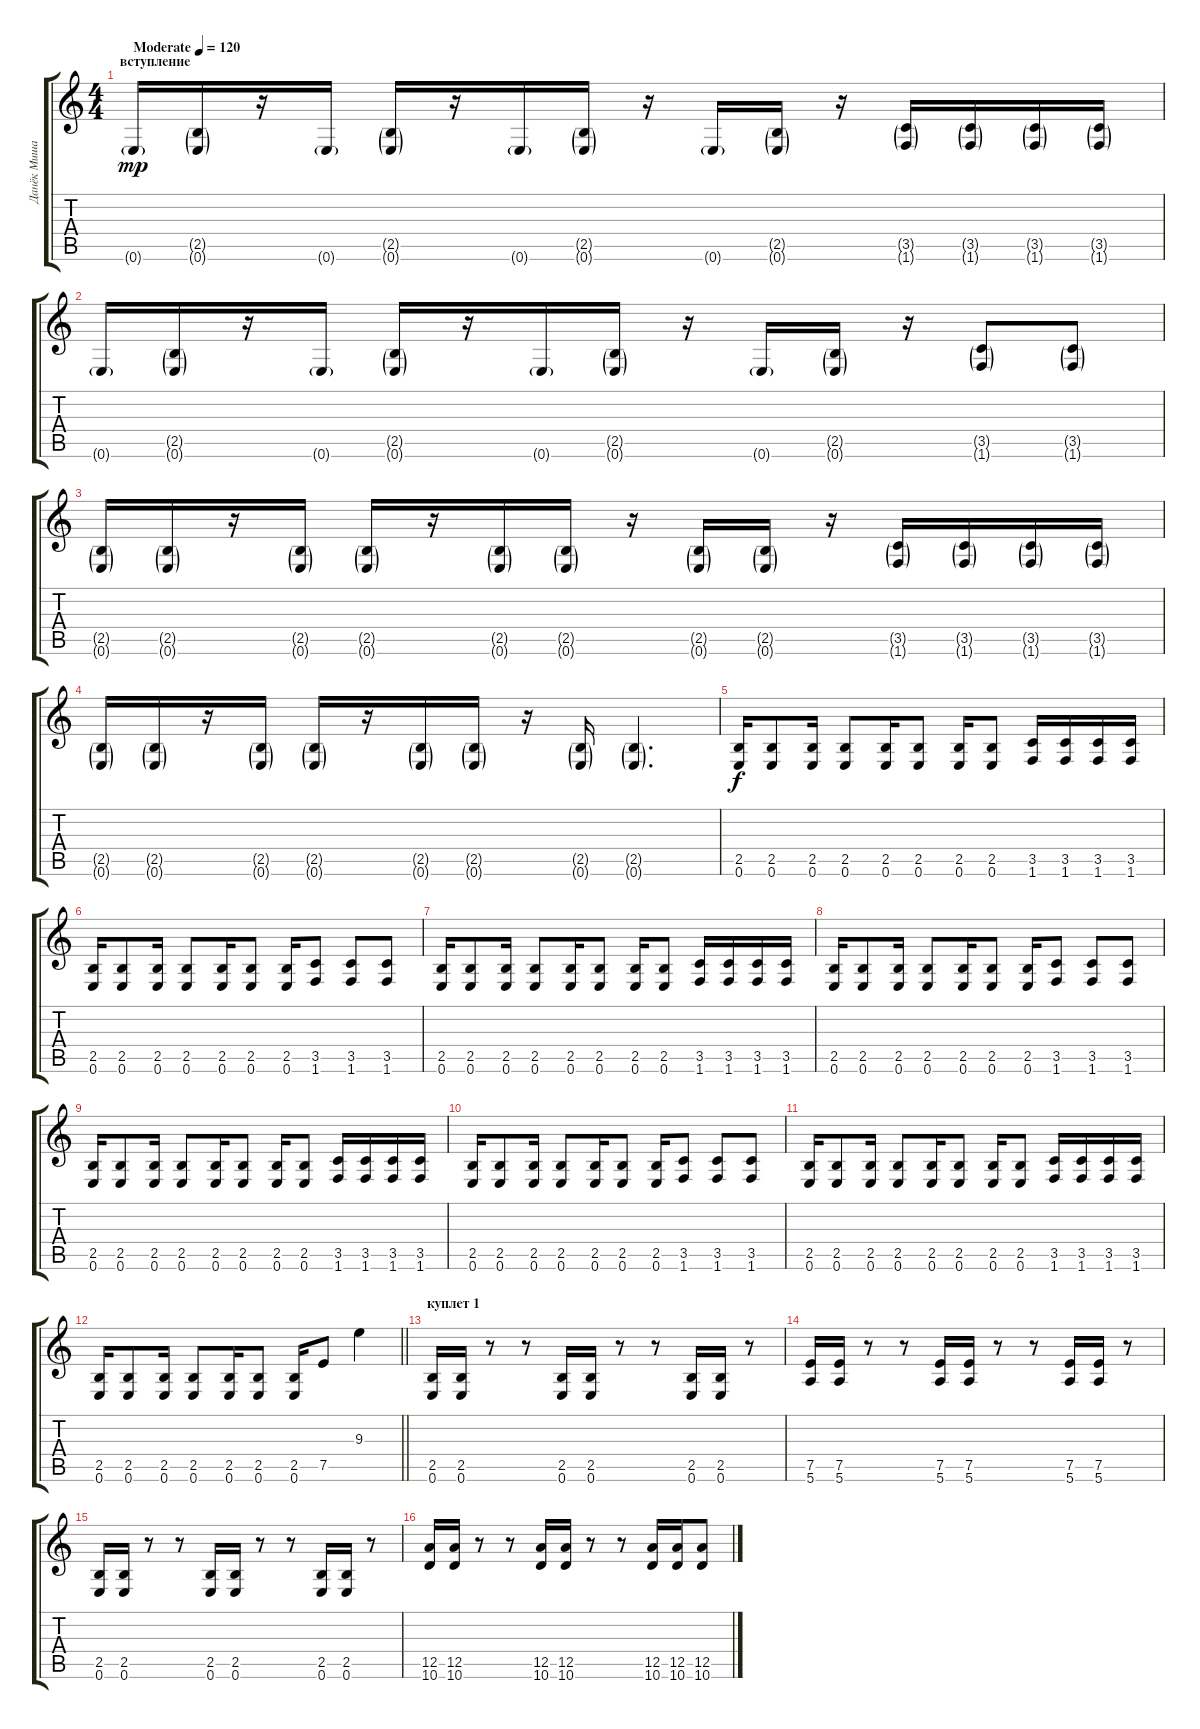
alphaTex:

\track ("Данёк Мишанин" "Данёк Миша") {instrument distortionguitar}
\staff {score tabs}
\tuning (E4 B3 G3 D3 A2 E2) {hide}
\ts (4 4)
\section ("" "вступление")
\tempo (120 "Moderate")
\clef g2
\ks c
0.6{g}.16{dy mp instrument distortionguitar} (2.5{g} 0.6{g}).16 r.16 0.6{g}.16 (2.5{g} 0.6{g}).16 r.16 0.6{g}.16 (2.5{g} 0.6{g}).16 r.16 0.6{g}.16 (2.5{g} 0.6{g}).16 r.16 (3.5{g} 1.6{g}).16 (3.5{g} 1.6{g}).16 (3.5{g} 1.6{g}).16 (3.5{g} 1.6{g}).16 |
0.6{g}.16 (2.5{g} 0.6{g}).16 r.16 0.6{g}.16 (2.5{g} 0.6{g}).16 r.16 0.6{g}.16 (2.5{g} 0.6{g}).16 r.16 0.6{g}.16 (2.5{g} 0.6{g}).16 r.16 (3.5{g} 1.6{g}).8 (3.5{g} 1.6{g}).8 |
(2.5{g} 0.6{g}).16 (2.5{g} 0.6{g}).16 r.16 (2.5{g} 0.6{g}).16 (2.5{g} 0.6{g}).16 r.16 (2.5{g} 0.6{g}).16 (2.5{g} 0.6{g}).16 r.16 (2.5{g} 0.6{g}).16 (2.5{g} 0.6{g}).16 r.16 (3.5{g} 1.6{g}).16 (3.5{g} 1.6{g}).16 (3.5{g} 1.6{g}).16 (3.5{g} 1.6{g}).16 |
(2.5{g} 0.6{g}).16 (2.5{g} 0.6{g}).16 r.16 (2.5{g} 0.6{g}).16 (2.5{g} 0.6{g}).16 r.16 (2.5{g} 0.6{g}).16 (2.5{g} 0.6{g}).16 r.16 (2.5{g} 0.6{g}).16 (2.5{g} 0.6{g}).4{d} |
(2.5 0.6).16{dy f} (2.5 0.6).8 (2.5 0.6).16 (2.5 0.6).8 (2.5 0.6).16 (2.5 0.6).8 (2.5 0.6).16 (2.5 0.6).8 (3.5 1.6).16 (3.5 1.6).16 (3.5 1.6).16 (3.5 1.6).16 |
(2.5 0.6).16 (2.5 0.6).8 (2.5 0.6).16 (2.5 0.6).8 (2.5 0.6).16 (2.5 0.6).8 (2.5 0.6).16 (3.5 1.6).8 (3.5 1.6).8 (3.5 1.6).8 |
(2.5 0.6).16 (2.5 0.6).8 (2.5 0.6).16 (2.5 0.6).8 (2.5 0.6).16 (2.5 0.6).8 (2.5 0.6).16 (2.5 0.6).8 (3.5 1.6).16 (3.5 1.6).16 (3.5 1.6).16 (3.5 1.6).16 |
(2.5 0.6).16 (2.5 0.6).8 (2.5 0.6).16 (2.5 0.6).8 (2.5 0.6).16 (2.5 0.6).8 (2.5 0.6).16 (3.5 1.6).8 (3.5 1.6).8 (3.5 1.6).8 |
(2.5 0.6).16 (2.5 0.6).8 (2.5 0.6).16 (2.5 0.6).8 (2.5 0.6).16 (2.5 0.6).8 (2.5 0.6).16 (2.5 0.6).8 (3.5 1.6).16 (3.5 1.6).16 (3.5 1.6).16 (3.5 1.6).16 |
(2.5 0.6).16 (2.5 0.6).8 (2.5 0.6).16 (2.5 0.6).8 (2.5 0.6).16 (2.5 0.6).8 (2.5 0.6).16 (3.5 1.6).8 (3.5 1.6).8 (3.5 1.6).8 |
(2.5 0.6).16 (2.5 0.6).8 (2.5 0.6).16 (2.5 0.6).8 (2.5 0.6).16 (2.5 0.6).8 (2.5 0.6).16 (2.5 0.6).8 (3.5 1.6).16 (3.5 1.6).16 (3.5 1.6).16 (3.5 1.6).16 |
\barLineRight lightlight
(2.5 0.6).16 (2.5 0.6).8 (2.5 0.6).16 (2.5 0.6).8 (2.5 0.6).16 (2.5 0.6).8 (2.5 0.6).16 7.5.8 9.3.4 |
\section ("" "куплет 1")
(2.5 0.6).16 (2.5 0.6).16 r.8 r.8 (2.5 0.6).16 (2.5 0.6).16 r.8 r.8 (2.5 0.6).16 (2.5 0.6).16 r.8 |
(7.5 5.6).16 (7.5 5.6).16 r.8 r.8 (7.5 5.6).16 (7.5 5.6).16 r.8 r.8 (7.5 5.6).16 (7.5 5.6).16 r.8 |
(2.5 0.6).16 (2.5 0.6).16 r.8 r.8 (2.5 0.6).16 (2.5 0.6).16 r.8 r.8 (2.5 0.6).16 (2.5 0.6).16 r.8 |
(12.5 10.6).16 (12.5 10.6).16 r.8 r.8 (12.5 10.6).16 (12.5 10.6).16 r.8 r.8 (12.5 10.6).16 (12.5 10.6).16 (12.5 10.6).8
